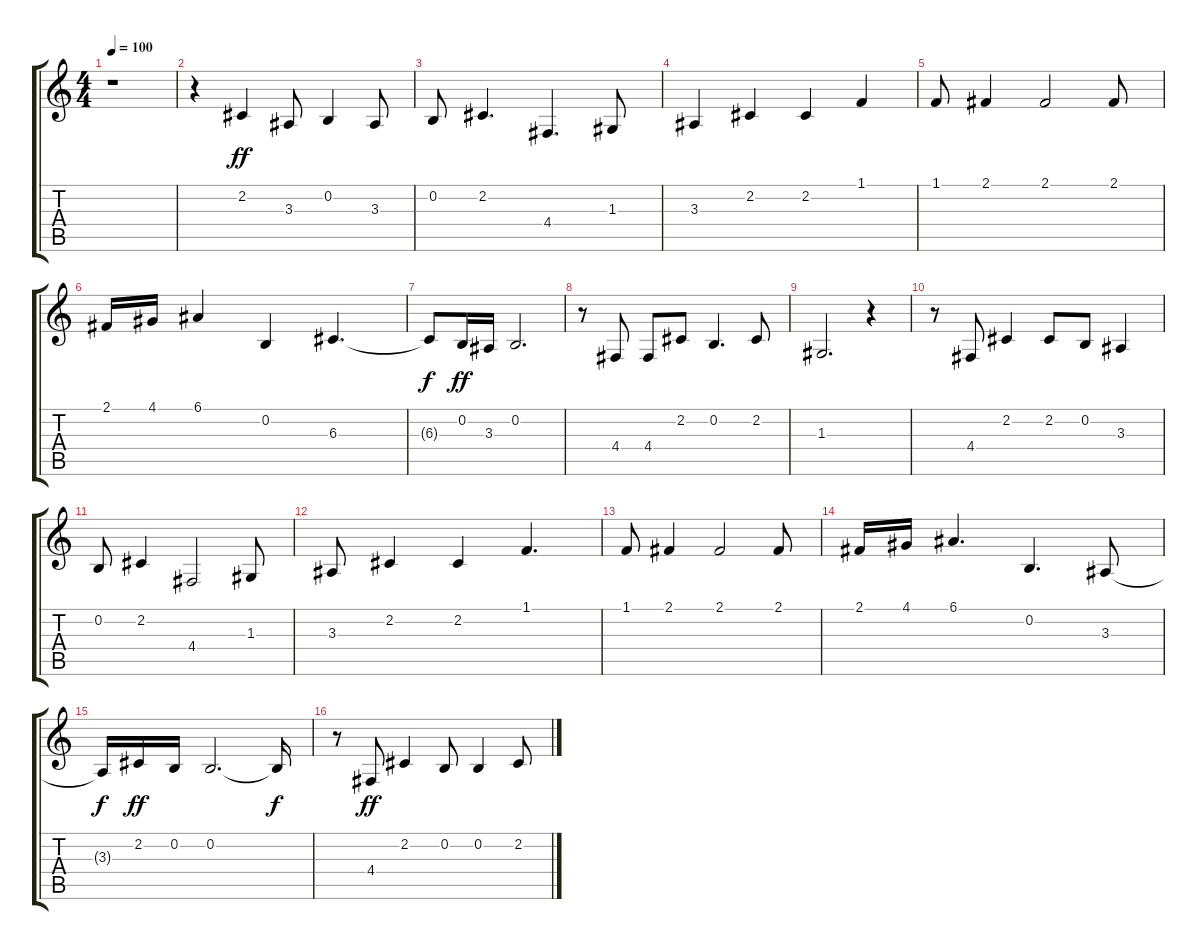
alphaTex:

\track "" {instrument synthvoice}
\staff {score tabs}
\tuning (E4 B3 G3 D3 A2 E2) {hide}
\ts (4 4)
\tempo 100
\clef g2
\ks c
r.1{dy ff} |
r.4 2.2.4 3.3.8 0.2.4 3.3.8 |
0.2.8 2.2.4{d} 4.4.4{d} 1.3.8 |
3.3.4 2.2.4 2.2.4 1.1.4 |
1.1.8 2.1.4 2.1.2 2.1.8 |
2.1.16 4.1.16 6.1.4 0.2.4 6.3.4{d} |
6.3{t}.8{dy f} 0.2.16{dy ff} 3.3.16 0.2.2{d} |
r.8 4.4.8 4.4.8 2.2.8 0.2.4{d} 2.2.8 |
1.3.2{d} r.4 |
r.8 4.4.8 2.2.4 2.2.8 0.2.8 3.3.4 |
0.2.8 2.2.4 4.4.2 1.3.8 |
3.3.8 2.2.4 2.2.4 1.1.4{d} |
1.1.8 2.1.4 2.1.2 2.1.8 |
2.1.16 4.1.16 6.1.4{d} 0.2.4{d} 3.3.8 |
3.3{t}.16{dy f} 2.2.16{dy ff} 0.2.16 0.2.2{d} 0.2{t}.16{dy f} |
r.8 4.4.8{dy ff} 2.2.4 0.2.8 0.2.4 2.2.8
